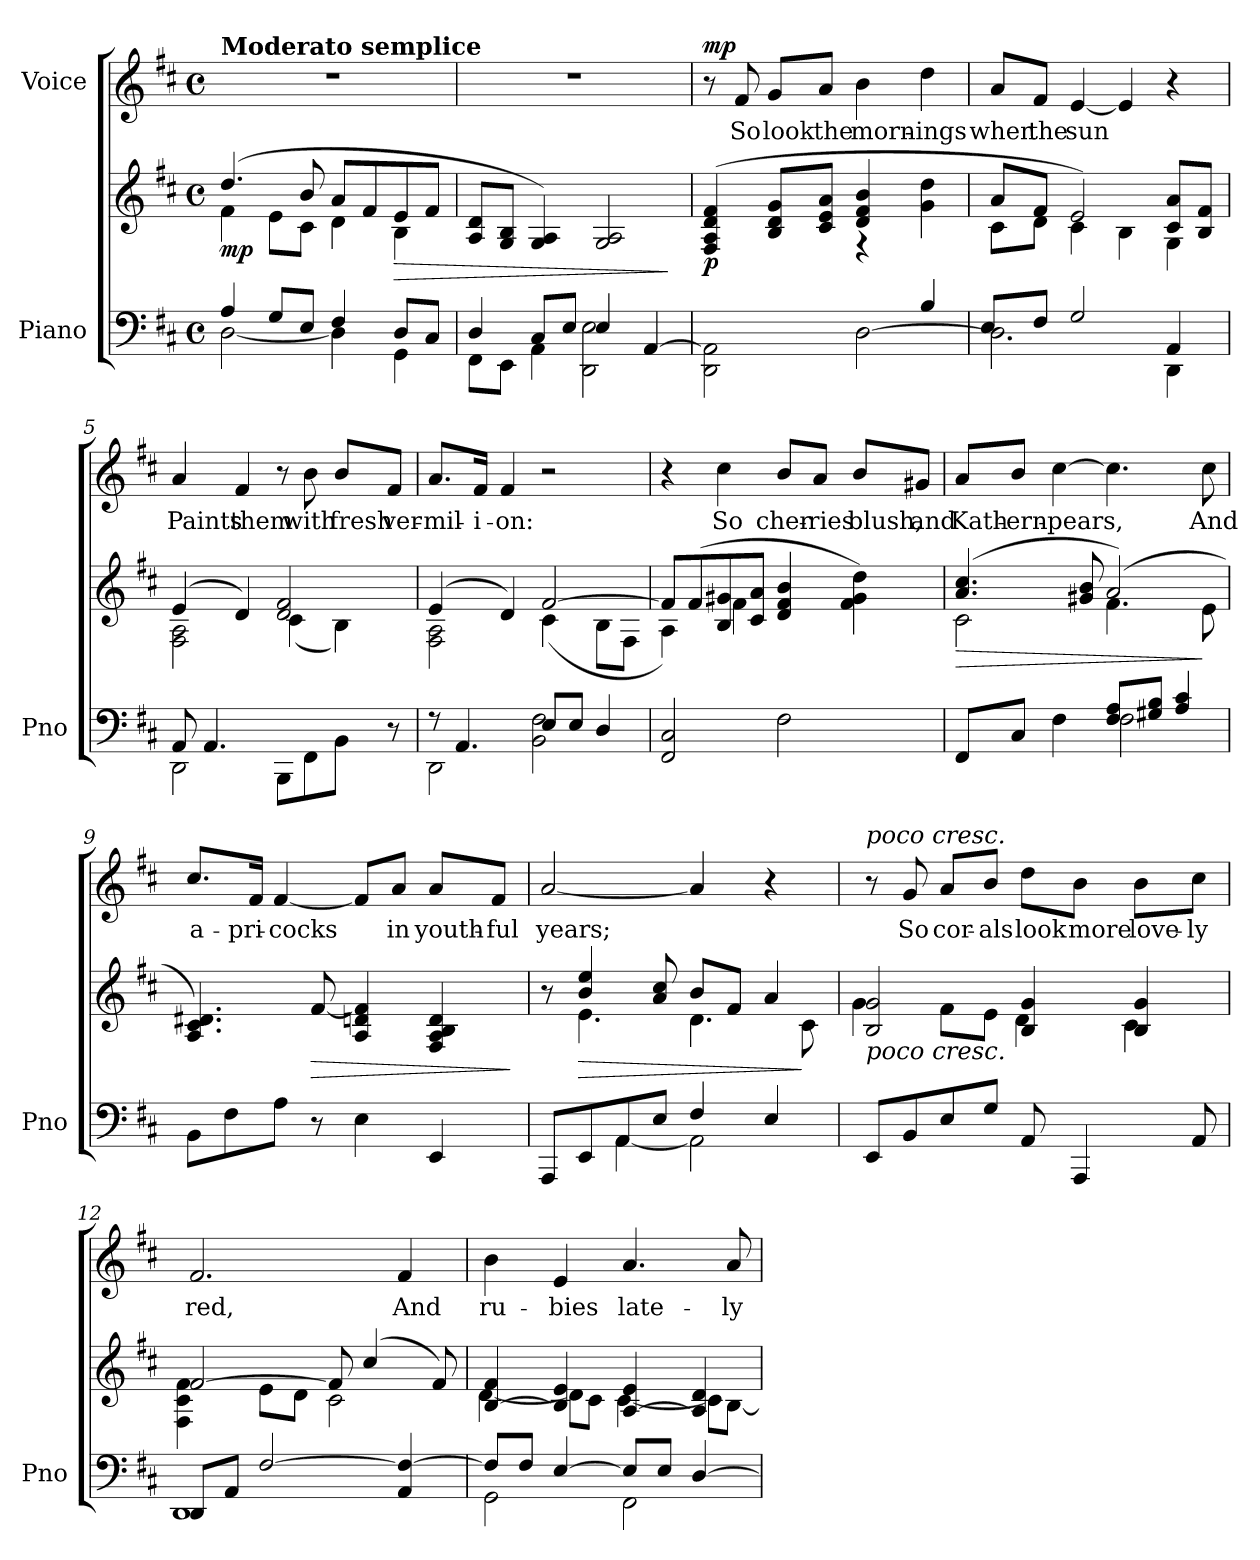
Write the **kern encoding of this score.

**kern	**kern	**dynam	**kern	**text	**dynam
*part2	*part2	*part2	*part1	*part1	*part1
*staff3	*staff2	*staff2/3	*staff1	*staff1	*staff1
*I"Piano	*	*	*I"Voice	*	*
*I'Pno	*	*	*	*	*
*clefF4	*clefG2	*	*clefG2	*	*
*k[f#c#]	*k[f#c#]	*	*k[f#c#]	*	*
*M4/4	*M4/4	*	*M4/4	*	*
*met(c)	*met(c)	*	*met(c)	*	*
*MM80	*MM80	*	*MM80	*	*
=1	=1	=1	=1	=1	=1
*^	*^	*	*	*	*
!	!	!	!	!	!LO:TX:a:B:t=Moderato semplice	!	!
!	!	!	!	!LO:DY:b	!	!	!
4A/	[2D\	(4.dd/	4f#\	mp	1r	.	.
8G/L	.	.	8e\L	.	.	.	.
8E/J	.	8b/	8c#\J	.	.	.	.
4F#/	4D\]	8a/L	4d\	.	.	.	.
.	.	8f#/	.	.	.	.	.
!	!	!	!	!LO:HP:b	!	!	!
8D/L	4GG\	8e/	4B\	>	.	.	.
8C#/J	.	8f#/J	.	.	.	.	.
*	*	*v	*v	*	*	*	*
=2	=2	=2	=2	=2	=2	=2
4D/	8FF#\L	8A/ 8d/L	.	1r	.	.
.	8EE\J	8G/ 8B/J	.	.	.	.
8C#/L	4AA\	4G/ 4A/)	.	.	.	.
8E/J	.	.	.	.	.	.
4E/	2DD\ 2E\	2G/ 2A/	.	.	.	.
[4AA/	.	.	.	.	.	.
*v	*v	*	*	*	*	*
.	.	]	.	.	.
=3	=3	=3	=3	=3	=3
*^	*	*	*	*	*
!	!	!	!LO:DY:b	!	!	!LO:DY:a
2DD\ 2AA\]	2ryy	(4F#/ 4A/ 4d/ 4f#/	p	8r	.	mp
!	!	!	!	!	!LO:LY:b	!
.	.	.	.	8f#/	So	.
!	!	!	!	!	!LO:LY:b	!
.	.	8B/ 8d/ 8g/L	.	8g/L	look	.
!	!	!	!	!	!LO:LY:b	!
.	.	8c#/ 8e/ 8a/J	.	8a/J	the	.
!	!	!	!	!	!LO:LY:b	!
[2D\	4rff	4d/ 4f#/ 4b/	.	4b\	morn-	.
!	!	!	!	!	!LO:LY:b	!
.	4B/	4g\ 4dd\	.	4dd\	-ings	.
!!LO:LB:g=z
=4	=4	=4	=4	=4	=4	=4
*	*	*^	*	*	*	*
!	!	!	!	!	!	!LO:LY:b	!
2.D\]	8E/L	8a/L	8c#\L	.	8a/L	when	.
!	!	!	!	!	!	!LO:LY:b	!
.	8F#/J	8f#/J	8d\J	.	8f#/J	the	.
!	!	!	!	!	!	!LO:LY:b	!
.	2G/	2e/)	4c#\	.	[4e/	sun	.
.	.	.	4B\	.	4e/]	.	.
4DD\	4AA/	8c#/ 8a/L	4G\	.	4r	.	.
.	.	8B/ 8f#/J	.	.	.	.	.
=5	=5	=5	=5	=5	=5	=5	=5
!	!	!	!	!	!	!LO:LY:b	!
2DD\	8AA/	(4e/	2F#\ 2A\	.	4a/	Paints	.
.	4.AA/	.	.	.	.	.	.
!	!	!	!	!	!	!LO:LY:b	!
.	.	4d/)	.	.	4f#/	them	.
8BBB\L	2ryy	2d/ 2f#/	(4c#\	.	8r	.	.
!	!	!	!	!	!	!LO:LY:b	!
8FF#\	.	.	.	.	8b\	with	.
!	!	!	!	!	!	!LO:LY:b	!
8BB\J	.	.	4B\)	.	8b/L	fresh	.
!	!	!	!	!	!	!LO:LY:b	!
8r	.	.	.	.	8f#/J	ver-	.
=6	=6	=6	=6	=6	=6	=6	=6
!	!	!	!	!	!	!LO:LY:b	!
8r	2DD\	(4e/	2F#\ 2A\	.	8.a/L	-mil-	.
4.AA/	.	.	.	.	.	.	.
!	!	!	!	!	!	!LO:LY:b	!
.	.	.	.	.	16f#/Jk	-i-	.
!	!	!	!	!	!	!LO:LY:b	!
.	.	4d/)	.	.	4f#/	-on:	.
8E/L	2BB\ 2F#\	[2f#/	(4c#\	.	2r	.	.
8E/J	.	.	.	.	.	.	.
4D/	.	.	8B\L	.	.	.	.
.	.	.	8F#\J	.	.	.	.
*v	*v	*	*	*	*	*	*
!!LO:LB:g=z
=7	=7	=7	=7	=7	=7	=7
2FF#/ 2C#/	8f#/L]	4A\)	.	4r	.	.
.	(8f#/	.	.	.	.	.
!	!	!	!	!	!LO:LY:b	!
.	8B/ 8g#X/	4f#\	.	4cc#\	So	.
.	8c#/ 8a/J	.	.	.	.	.
!	!	!	!	!	!LO:LY:b	!
2F#\	4d/ 4f#/ 4b/	2ryy	.	8b/L	cher-	.
!	!	!	!	!	!LO:LY:b	!
.	.	.	.	8a/J	-ries	.
!	!	!	!	!	!LO:LY:b	!
.	4f#\ 4g#\ 4dd\)	.	.	8b/L	blush,	.
!	!	!	!	!	!LO:LY:b	!
.	.	.	.	8g#X/J	and	.
=8	=8	=8	=8	=8	=8	=8
*^	*	*	*	*	*	*
!	!	!	!	!LO:HP:b	!	!LO:LY:b	!
8FF#/L	2ryy	(4.a/ 4.cc#/	2c#\	>	8a/L	Kath-	.
!	!	!	!	!	!	!LO:LY:b	!
8C#/J	.	.	.	.	8b/J	-ern-	.
!	!	!	!	!	!	!LO:LY:b	!
4F#\	.	.	.	.	[4cc#\	-pears,	.
.	.	8g#X/ 8b/	.	.	.	.	.
8F#/ 8A/L	2F#\	(2a/)	4.f#\	.	4.cc#\]	.	.
8G#X/ 8B/J	.	.	.	.	.	.	.
4A/ 4c#/	.	.	.	.	.	.	.
!	!	!	!	!	!	!LO:LY:b	!
.	.	.	8e\	]	8cc#\	And	.
*v	*v	*	*	*	*	*	*
=9	=9	=9	=9	=9	=9	=9
!	!	!	!	!	!LO:LY:b	!
*	*v	*v	*	*	*	*
8BB\L	4.A/ 4.c#/ 4.d#X/)	.	8.cc#/L	a-	.
8F#\	.	.	.	.	.
!	!	!	!	!LO:LY:b	!
.	.	.	16f#/Jk	-pri-	.
!	!	!	!	!LO:LY:b	!
8A\J	.	.	[4f#/	-cocks	.
!	!	!LO:HP:b	!	!	!
8r	[>8f#/	>	.	.	.
4E\	4A/ 4dn/ 4f#/]	.	8f#/L]	.	.
!	!	!	!	!LO:LY:b	!
.	.	.	8a/J	in	.
!	!	!	!	!LO:LY:b	!
4EE/	4F#/ 4A/ 4B/ 4d/	.	8a/L	youth-	.
!	!	!	!	!LO:LY:b	!
.	.	.	8f#/J	-ful	.
.	.	]	.	.	.
!!LO:LB:g=z
=10	=10	=10	=10	=10	=10
*^	*^	*	*	*	*
!	!	!	!	!	!	!LO:LY:b	!
8AAA/L	4ryy	8r	8ryy	.	[2a/	years;	.
!	!	!	!	!LO:HP:b	!	!	!
8EE/	.	4b/ 4ee/	4.e\	>	.	.	.
8AA/	[4AA\	.	.	.	.	.	.
8E/J	.	8a/ 8cc#/	.	.	.	.	.
4F#/	2AA\]	8b/L	4.d\	.	4a/]	.	.
.	.	8f#/J	.	.	.	.	.
4E/	.	4a/	.	.	4r	.	.
.	.	.	8c#\	]	.	.	.
*v	*v	*	*	*	*	*	*
=11	=11	=11	=11	=11	=11	=11
!	!	!	!	!LO:TX:a:i:t=poco cresc.	!	!
!	!LO:TX:b:i:t=poco cresc.	!	!	!	!	!
8EE/L	2B/ 2g/	4g\	.	8r	.	.
!	!	!	!	!	!LO:LY:b	!
8BB/	.	.	.	8g/	So	.
!	!	!	!	!	!LO:LY:b	!
8E/	.	8f#\L	.	8a/L	cor-	.
!	!	!	!	!	!LO:LY:b	!
8G/J	.	8e\J	.	8b/J	-als	.
!	!	!	!	!	!LO:LY:b	!
8AA/	4B/ 4g/	4d\	.	8dd\L	look	.
!	!	!	!	!	!LO:LY:b	!
4AAA/	.	.	.	8b\J	more	.
!	!	!	!	!	!LO:LY:b	!
.	4B/ 4g/	4c#\	.	8b\L	love-	.
!	!	!	!	!	!LO:LY:b	!
8AA/	.	.	.	8cc#\J	-ly	.
=12	=12	=12	=12	=12	=12	=12
*^	*	*	*	*	*	*
!	!	!	!	!	!	!LO:LY:b	!
8DD/L	1DD	[2f#/	4F#\ 4c#\ 4f#\	.	2.f#/	red,	.
8AA/J	.	.	.	.	.	.	.
[>2F#/	.	.	8e\L	.	.	.	.
.	.	.	8d\J	.	.	.	.
.	.	8f#/]	(2c#\	.	.	.	.
.	.	(4cc#/	.	.	.	.	.
!	!	!	!	!	!	!LO:LY:b	!
4AA/ 4F#/_	.	.	.	.	4f#/	And	.
.	.	8f#/)	.	.	.	.	.
!!LO:PB:g=z
=13	=13	=13	=13	=13	=13	=13	=13
!	!	!	!	!	!	!LO:LY:b	!
8F#/L]	2GG\	[<4B/ 4f#/	[4d\	.	4b\	ru-	.
8F#/J	.	.	.	.	.	.	.
!	!	!	!	!	!	!LO:LY:b	!
[4E/	.	4B/] 4e/	8d\L]	.	4e/	-bies	.
.	.	.	8c#\J	.	.	.	.
!	!	!	!	!	!	!LO:LY:b	!
8E/L]	2FF#\	[<4A/ 4e/	[4c#\	.	4.a/	late-	.
8E/J	.	.	.	.	.	.	.
[4D/	.	4A/] 4d/	8c#\L]	.	.	.	.
!	!	!	!	!	!	!LO:LY:b	!
.	.	.	[8B\J	.	8a/	-ly	.
*v	*v	*	*	*	*	*	*
*	*v	*v	*	*	*	*
=	=	=	=	=	=
*-	*-	*-	*-	*-	*-
